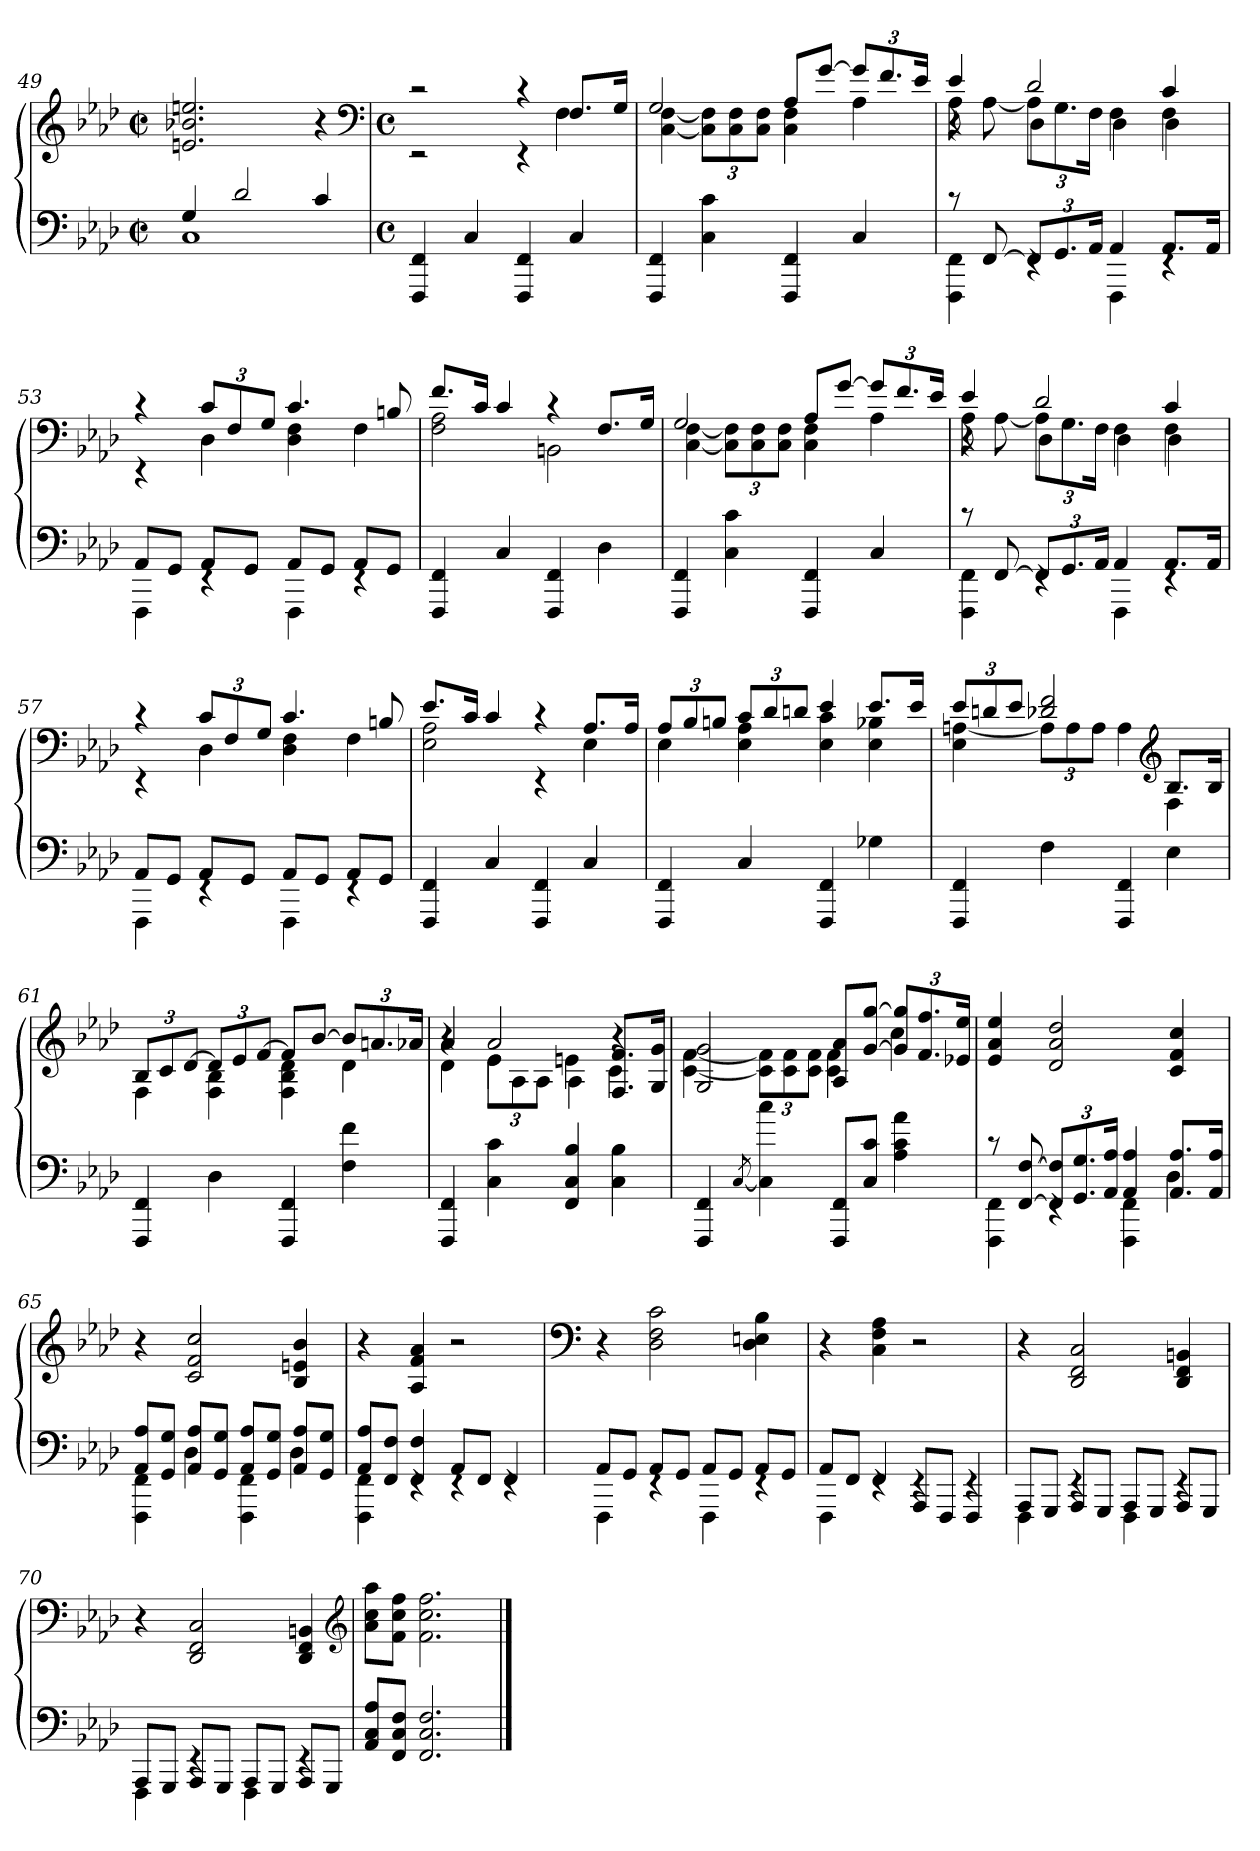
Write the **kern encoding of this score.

**kern	**kern
*part1	*part1
*staff2	*staff1
*clefF4	*clefG2
*k[b-e-a-d-]	*k[b-e-a-d-]
*f:	*f:
*M2/2	*M2/2
*met(c|)	*met(c|)
=49	=49
*^	*
4G	1C	2.en 2.b-X 2.een
2d-	.	.
4c	.	4r
*v	*v	*
*	*clefF4
=50	=50
*M4/4	*M4/4
*met(c)	*met(c)
*	*^
4FFF 4FF	2rc	2rEE
4C	.	.
4FFF 4FF	4rc	4rEE
4C	8.FL	4F
.	16GJk	.
=51	=51	=51
4FFF 4FF	2G	[4C [4F
4C 4c	.	12C] 12F]L
.	.	12C 12F
.	.	12C 12FJ
4FFF 4FF	8A-L	4C 4F
.	[8gJ	.
4C	12gL]	4A-
.	12.f	.
.	24e-Jk	.
=52	=52	=52
*^	*	*^
8rc	4FFF 4FF	4e-	8A-	4r
[8FF	.	.	[8A-	.
12FFL]	4rEE	2d-	12A-L]	4D-\
12.GG	.	.	12.G	.
24AA-Jk	.	.	24FJk	.
4AA-	4FFF	.	4F	4D-\
8.AA-L	4rEE	4c	4F	4D-\
16AA-Jk	.	.	.	.
*	*	*	*v	*v
=53	=53	=53	=53
8AA-L	4FFF	4rc	4rEE
8GGJ	.	.	.
8AA-L	4rEE	12cL	4D-
.	.	12F	.
8GGJ	.	.	.
.	.	12GJ	.
8AA-L	4FFF	4.c	4D- 4F
8GGJ	.	.	.
8AA-L	4rEE	.	4F
8GGJ	.	8Bn	.
*v	*v	*	*
=54	=54	=54
4FFF 4FF	8.fL	2F 2A-
.	16cJk	.
4C	4c	.
4FFF 4FF	4rc	2BBn
4D-	8.FL	.
.	16GJk	.
=55	=55	=55
4FFF 4FF	2G	[4C [4F
4C 4c	.	12C] 12F]L
.	.	12C 12F
.	.	12C 12FJ
4FFF 4FF	8A-L	4C 4F
.	[8gJ	.
4C	12gL]	4A-
.	12.f	.
.	24e-Jk	.
=56	=56	=56
*^	*	*^
8rc	4FFF 4FF	4e-	8A-	4r
[8FF	.	.	[8A-	.
12FFL]	4rEE	2d-	12A-L]	4D-\
12.GG	.	.	12.G	.
24AA-Jk	.	.	24FJk	.
4AA-	4FFF	.	4F	4D-\
8.AA-L	4rEE	4c	4F	4D-\
16AA-Jk	.	.	.	.
*	*	*	*v	*v
=57	=57	=57	=57
8AA-L	4FFF	4rc	4rEE
8GGJ	.	.	.
8AA-L	4rEE	12cL	4D-
.	.	12F	.
8GGJ	.	.	.
.	.	12GJ	.
8AA-L	4FFF	4.c	4D- 4F
8GGJ	.	.	.
8AA-L	4rEE	.	4F
8GGJ	.	8Bn	.
*v	*v	*	*
=58	=58	=58
4FFF 4FF	8.e-L	2E- 2A-
.	16cJk	.
4C	4c	.
4FFF 4FF	4rc	4rEE
4C	8.A-L	4E-
.	16A-Jk	.
=59	=59	=59
4FFF 4FF	12A-L	4E-
.	12B-	.
.	12BnJ	.
4C	12cL	4E- 4A-
.	12d-	.
.	12dnJ	.
4FFF 4FF	4e-	4E- 4c
4G-X	8.e-L	4E- 4B-X
.	16e-Jk	.
=60	=60	=60
4FFF 4FF	12e-L	4E- [4An
.	12dn	.
.	12e-J	.
4F	2d-X 2f	12AL]
.	.	12A
.	.	12AJ
4FFF 4FF	.	4A
*	*clefG2	*
4E-	8.B-L	4F
.	16B-Jk	.
=61	=61	=61
4FFF 4FF	12B-L	4F
.	12c	.
.	[12d-J	.
4D-	12d-L]	4F 4B-
.	12e-	.
.	[12fJ	.
4FFF 4FF	8fL]	4F 4B- 4d-
.	[8b-J	.
4F 4f	12b-L]	4d-
.	12.an	.
.	24a-XJk	.
=62	=62	=62
*	*	*^
4FFF 4FF	4a-	4d-	4r
4C 4c	2a-	4e-	12e-\L
.	.	.	12A-\
.	.	.	12A-\J
4FF 4C 4B-	.	4en	4A-\
4C 4B-	8.F 8.fL	4c	4r
.	16G 16gJk	.	.
*	*	*v	*v
=63	=63	=63
4FFF 4FF	2G 2g	[4c [4f
[8qC/	.	.
4C] 4cc	.	12c] 12f]L
.	.	12c 12f
.	.	12c 12fJ
8FFF 8FFL	8A- 8a-L	4c 4f
8C 8cJ	[8g [8ggJ	.
4A- 4c 4a-	12g] 12gg]L	4cc
.	12.f 12.ff	.
.	24e-X 24ee-Jk	.
*	*v	*v
=64	=64
*^	*
8rc	4FFF 4FF	4e- 4a- 4ee-
[8FF [8F	.	.
12FF] 12F]L	4rEE	2d- 2a- 2dd-
12.GG 12.G	.	.
24AA- 24A-Jk	.	.
4AA- 4A-	4FFF 4FF	.
8.AA- 8.A-L	4D-	4c 4f 4cc
16AA- 16A-Jk	.	.
=65	=65	=65
8AA- 8A-L	4FFF 4FF	4r
8GG 8GJ	.	.
8AA- 8A-L	4D-	2c 2f 2cc
8GG 8GJ	.	.
8AA- 8A-L	4FFF 4FF	.
8GG 8GJ	.	.
8AA- 8A-L	4D-	4B- 4en 4b-
8GG 8GJ	.	.
=66	=66	=66
8AA- 8A-L	4FFF 4FF	4r
8FF 8FJ	.	.
4FF 4F	4rEE	4A- 4f 4a-
8AA-L	4rEE	2r
8FFJ	.	.
4FF	4rEE	.
=67	=67	=67
*	*	*clefF4
8AA-L	4FFF	4r
8GGJ	.	.
8AA-L	4rEE	2D- 2F 2c
8GGJ	.	.
8AA-L	4FFF	.
8GGJ	.	.
8AA-L	4rEE	4D- 4En 4B-
8GGJ	.	.
=68	=68	=68
8AA-L	4FFF	4r
8FFJ	.	.
4FF	4rEE	4C 4F 4A-
8AAA-L	4rEE	2r
8FFFJ	.	.
4FFF	4rEE	.
=69	=69	=69
8AAA-L	4FFF	4r
8GGGJ	.	.
8AAA-L	4rEE	2DD- 2FF 2C
8GGGJ	.	.
8AAA-L	4FFF	.
8GGGJ	.	.
8AAA-L	4rEE	4DD- 4FF 4BBn
8GGGJ	.	.
=70	=70	=70
8AAA-L	4FFF	4r
8GGGJ	.	.
8AAA-L	4rEE	2DD- 2FF 2C
8GGGJ	.	.
8AAA-L	4FFF	.
8GGGJ	.	.
8AAA-L	4rEE	4DD- 4FF 4BBn
8GGGJ	.	.
*v	*v	*
*	*clefG2
=71	=71
8AA- 8C 8A-L	8a- 8cc 8aa-L
8FF 8C 8FJ	8f 8cc 8ffJ
2.FF 2.C 2.F	2.f 2.cc 2.ff
==	==
*-	*-
